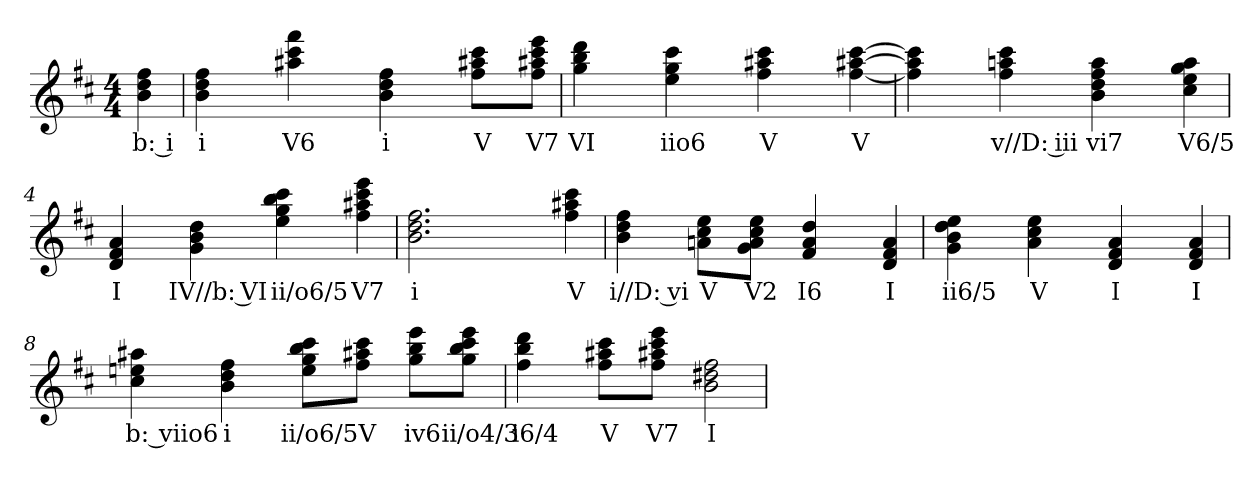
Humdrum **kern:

**kern	**text
*part1	*part1
*staff1	*staff1
*k[f#c#]	*
*b:	*
*M4/4	*
=	=
4b 4dd 4ff#	b: i
=1	=1
4b 4dd 4ff#	i
4ryy	.
4aa#X 4ccc# 4fff#	V6
4ryy	.
4b 4dd 4ff#	i
4ryy	.
8ff# 8aa#X 8ccc#L	V
8ryy	.
8ff# 8aa#X 8ccc# 8eeeJ	V7
=2	=2
4gg 4bb 4ddd	VI
4ryy	.
4ee 4gg 4ccc#	iio6
4ryy	.
4ff# 4aa#X 4ccc#	V
4ryy	.
[4ff# [4aa#X [4ccc#	V
=3	=3
4ff#] 4aa#] 4ccc#]	.
4ryy	.
4ff# 4aan 4ccc#	v//D: iii
4ryy	.
4b 4dd 4ff# 4aa	vi7
4ryy	.
4cc# 4ee 4gg 4aa	V6/5
=4	=4
4d 4f# 4a	I
4ryy	.
4g 4b 4dd	IV//b: VI
4ryy	.
4ee 4gg 4bb 4ccc#	ii/o6/5
4ryy	.
4ff# 4aa#X 4ccc# 4eee	V7
=5	=5
2.b 2.dd 2.ff#	i
2.ryy	.
4ff# 4aa#X 4ccc#	V
=6	=6
4b 4dd 4ff#	i//D: vi
4ryy	.
8an 8cc# 8eeL	V
8ryy	.
8g 8a 8cc# 8eeJ	V2
8ryy	.
4f# 4a 4dd	I6
4ryy	.
4d 4f# 4a	I
=7	=7
4g 4b 4dd 4ee	ii6/5
4ryy	.
4a 4cc# 4ee	V
4ryy	.
4d 4f# 4a	I
4ryy	.
4d 4f# 4a	I
=8	=8
4cc# 4een 4aa#X	b: viio6
4ryy	.
4b 4dd 4ff#	i
4ryy	.
8ee 8gg 8bb 8ccc#L	ii/o6/5
8ryy	.
8ff# 8aa#X 8ccc#J	V
8ryy	.
8gg 8bb 8eeeL	iv6
8ryy	.
8gg 8bb 8ccc# 8eeeJ	ii/o4/3
=9	=9
4ff# 4bb 4ddd	i6/4
4ryy	.
8ff# 8aa#X 8ccc#L	V
8ryy	.
8ff# 8aa#X 8ccc# 8eeeJ	V7
8ryy	.
2b 2dd#X 2ff#	I
=	=
*-	*-
